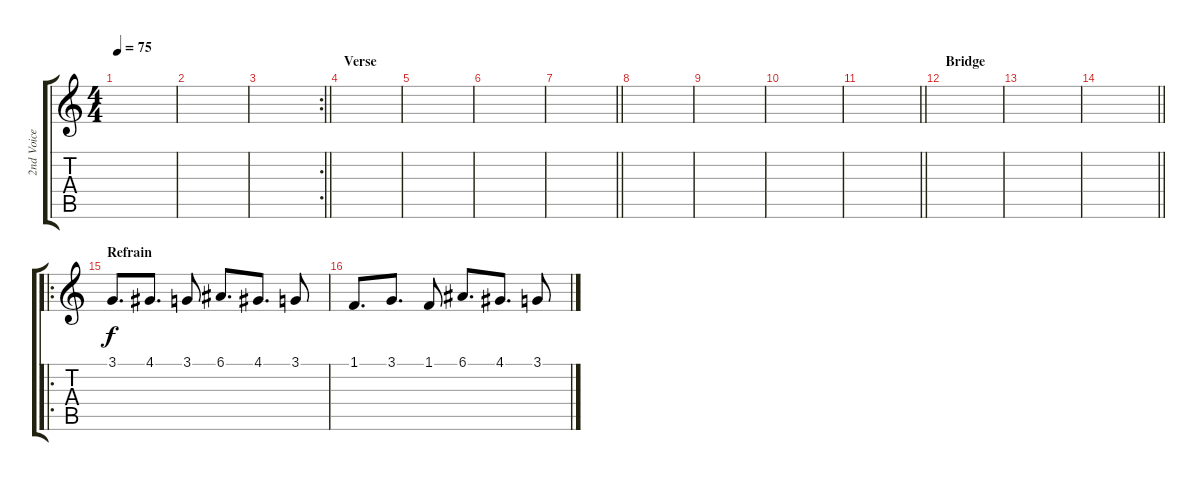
\track ("2nd Voice" "2nd Voice") {instrument lead2sawtooth}
\staff {score tabs}
\tuning (E4 B3 G3 D3 A2 E2) {hide}
\ts (4 4)
\tempo 75
\clef g2
\ks c
|
|
\rc 2
\barLineRight lightlight
|
\section ("" "Verse")
|
|
|
\barLineRight lightlight
|
|
|
|
\barLineRight lightlight
|
\section ("" "Bridge")
|
|
\barLineRight lightlight
|
\ro
\section ("" "Refrain")
3.1.8{d} 4.1.8{d} 3.1.8 6.1.8{d} 4.1.8{d} 3.1.8 |
1.1.8{d} 3.1.8{d} 1.1.8 6.1.8{d} 4.1.8{d} 3.1.8
